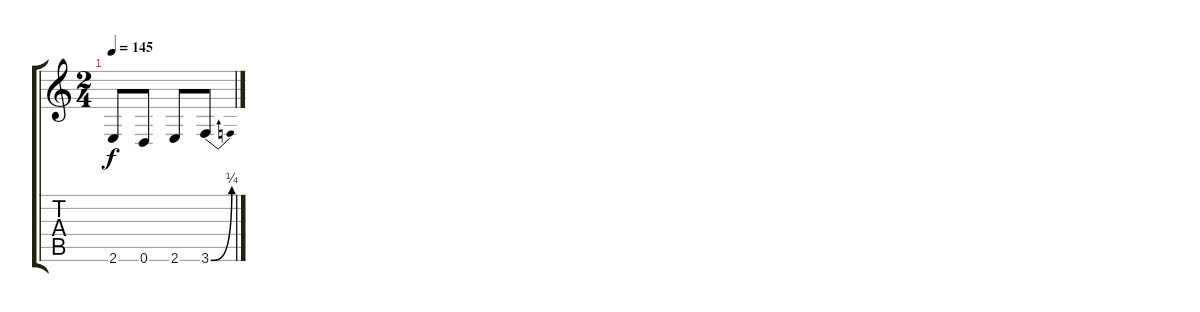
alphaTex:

\track "" {instrument distortionguitar}
\staff {score tabs}
\tuning (D4 A3 F3 C3 G2 D2) {hide}
\ts (2 4)
\tempo 145
\clef g2
\ks c
2.6.8{dy f} 0.6.8 2.6.8 3.6{be (bend 0 0 60 1)}.8
